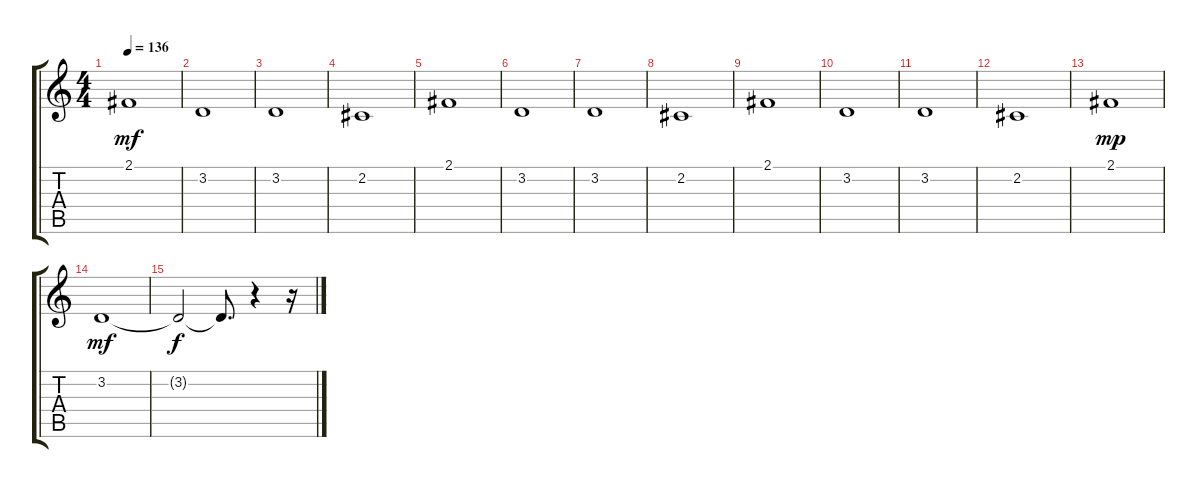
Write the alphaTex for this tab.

\track "" {instrument choiraahs}
\staff {score tabs}
\tuning (E4 B3 G3 D3 A2 E2) {hide}
\ts (4 4)
\tempo 136
\clef g2
\ks c
2.1.1{dy mf} |
3.2.1 |
3.2.1 |
2.2.1 |
2.1.1 |
3.2.1 |
3.2.1 |
2.2.1 |
2.1.1 |
3.2.1 |
3.2.1 |
2.2.1 |
2.1.1{dy mp} |
3.2.1{dy mf} |
3.2{t}.2{dy f} 3.2{t}.8{d} r.4 r.16
